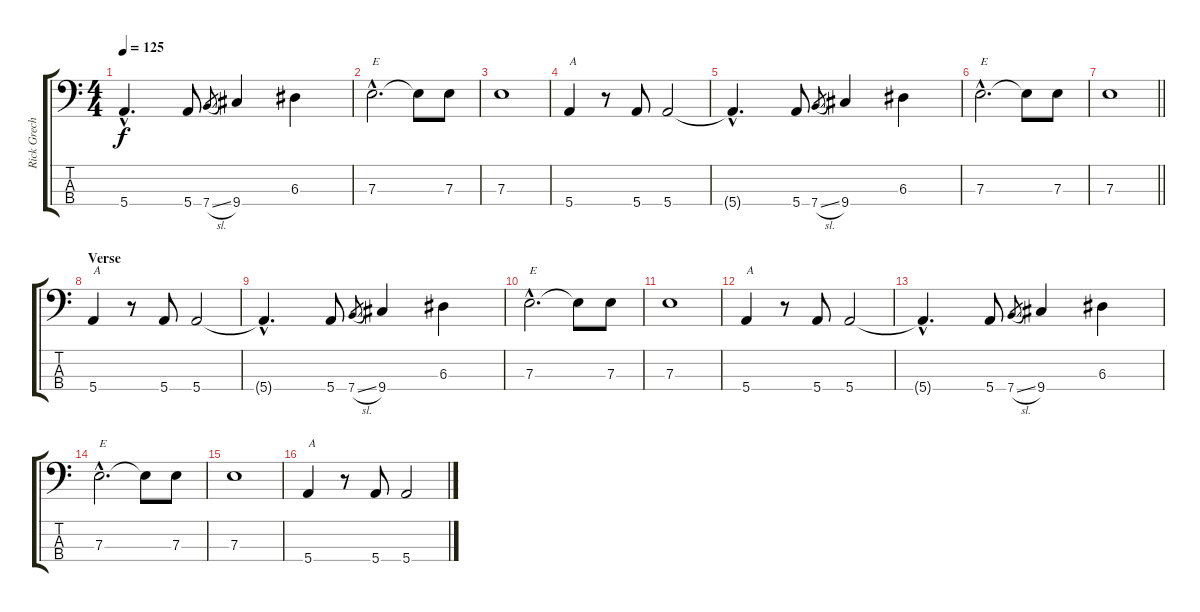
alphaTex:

\track ("Rick Grech (Bass)" "Rick Grech") {instrument electricbassfinger}
\staff {score tabs}
\tuning (G2 D2 A1 E1) {hide}
\ts (4 4)
\tempo 125
\clef f4
\ks c
5.4{hac t}.4{d dy f} 5.4.8 7.4{sl}.8{gr} 9.4.4 6.3.4 |
7.3{hac}.2{d txt "E"} 7.3{t}.8 7.3.8 |
7.3.1 |
5.4.4{txt "A"} r.8 5.4.8 5.4.2 |
5.4{hac t}.4{d} 5.4.8 7.4{sl}.8{gr} 9.4.4 6.3.4 |
7.3{hac}.2{d txt "E"} 7.3{t}.8 7.3.8 |
\barLineRight lightlight
7.3.1 |
\section ("" "Verse")
5.4.4{txt "A"} r.8 5.4.8 5.4.2 |
5.4{hac t}.4{d} 5.4.8 7.4{sl}.8{gr} 9.4.4 6.3.4 |
7.3{hac}.2{d txt "E"} 7.3{t}.8 7.3.8 |
7.3.1 |
5.4.4{txt "A"} r.8 5.4.8 5.4.2 |
5.4{hac t}.4{d} 5.4.8 7.4{sl}.8{gr} 9.4.4 6.3.4 |
7.3{hac}.2{d txt "E"} 7.3{t}.8 7.3.8 |
7.3.1 |
5.4.4{txt "A"} r.8 5.4.8 5.4.2
